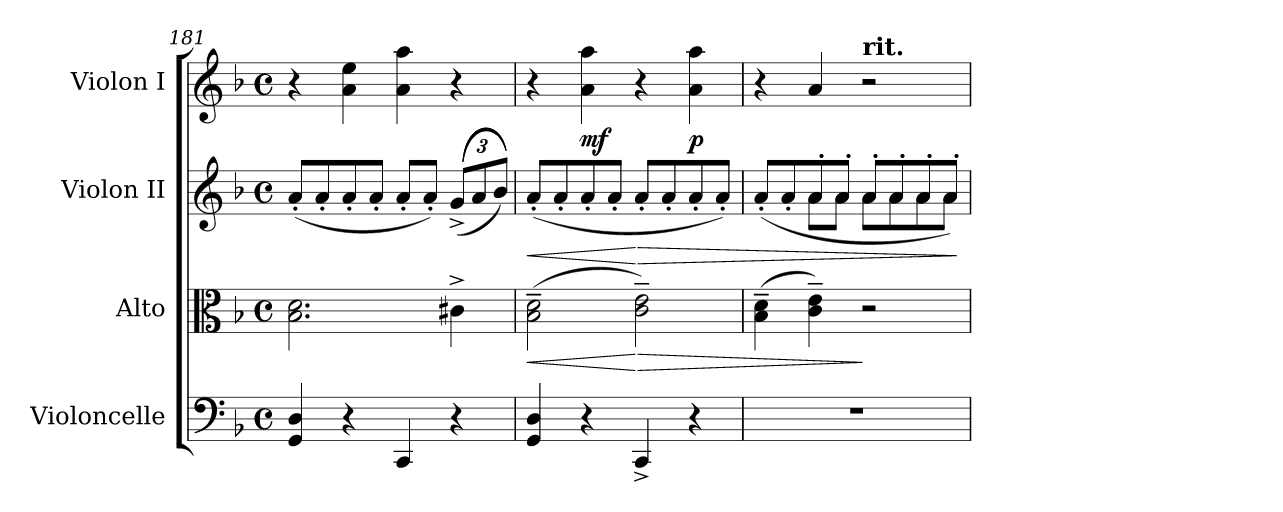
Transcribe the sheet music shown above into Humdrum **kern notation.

**kern	**kern	**dynam	**kern	**dynam	**kern	**dynam
*part4	*part3	*part3	*part2	*part2	*part1	*part1
*staff4	*staff3	*staff3	*staff2	*staff2	*staff1	*staff1
*I"Violoncelle	*I"Alto	*	*I"Violon II	*	*I"Violon I	*
*I'Vc	*	*	*I'Vln	*	*I'Vln	*
*clefF4	*clefC3	*	*clefG2	*	*clefG2	*
*k[b-]	*k[b-]	*	*k[b-]	*	*k[b-]	*
*M4/4	*M4/4	*	*M4/4	*	*M4/4	*
*met(c)	*met(c)	*	*met(c)	*	*met(c)	*
=181	=181	=181	=181	=181	=181	=181
4GG/ 4D/	2.B-\ 2.d\	.	(<8a'/L	.	4r	.
.	.	.	8a'/	.	.	.
4r	.	.	8a'/	.	4a\ 4ee\	.
.	.	.	8a'/J	.	.	.
4CC/	.	.	8a'/L	.	4a\ 4aa\	.
.	.	.	8a'/J)	.	.	.
*	*	*	*Xbrackettup	*	*	*
4r	4c#X^\	.	(<(<(<(<12g^/L	.	4r	.
.	.	.	12a/	.	.	.
.	.	.	12b-/J))))	.	.	.
=182	=182	=182	=182	=182	=182	=182
!	!	!LO:HP:b	!	!LO:HP:b	!	!
4GG/ 4D/	(>2B-\~ 2d\~	<	(<8a'/L	<	4r	.
.	.	.	8a'/	.	.	.
!	!	!	!	!	!	!LO:DY:b
4r	.	.	8a'/	.	4a\ 4aa\	mf
.	.	.	8a'/J	.	.	.
!	!	!LO:HP:n=1:b	!	!LO:HP:n=1:b	!	!
4CC^/	2c\~ 2e\~)	[ >	8a'/L	[ >	4r	.
.	.	.	8a'/	.	.	.
!	!	!	!	!	!	!LO:DY:b
4r	.	.	8a'/	.	4a\ 4aa\	p
.	.	.	8a'/J)	.	.	.
=183	=183	=183	=183	=183	=183	=183
*	*	*	*^	*	*	*
1r	(>4B-\~ 4d\~	.	(>8a'/L	4ryy	.	4r	.
.	.	.	8a'/	.	.	.	.
.	4c\~ 4e\~)	.	8a'/	8a\L	.	4a/	.
.	.	.	8a'/J	8a\J	.	.	.
!	!	!	!	!	!	!LO:TX:B:t=rit.	!
.	2r	]	8a'/L	8a\L	.	2r	.
.	.	.	8a'/	8a\	.	.	.
.	.	.	8a'/	8a\	.	.	.
.	.	.	8a'/J)	8a\J	.	.	.
*	*	*	*v	*v	*	*	*
.	.	.	.	]	.	.
=	=	=	=	=	=	=
*-	*-	*-	*-	*-	*-	*-
